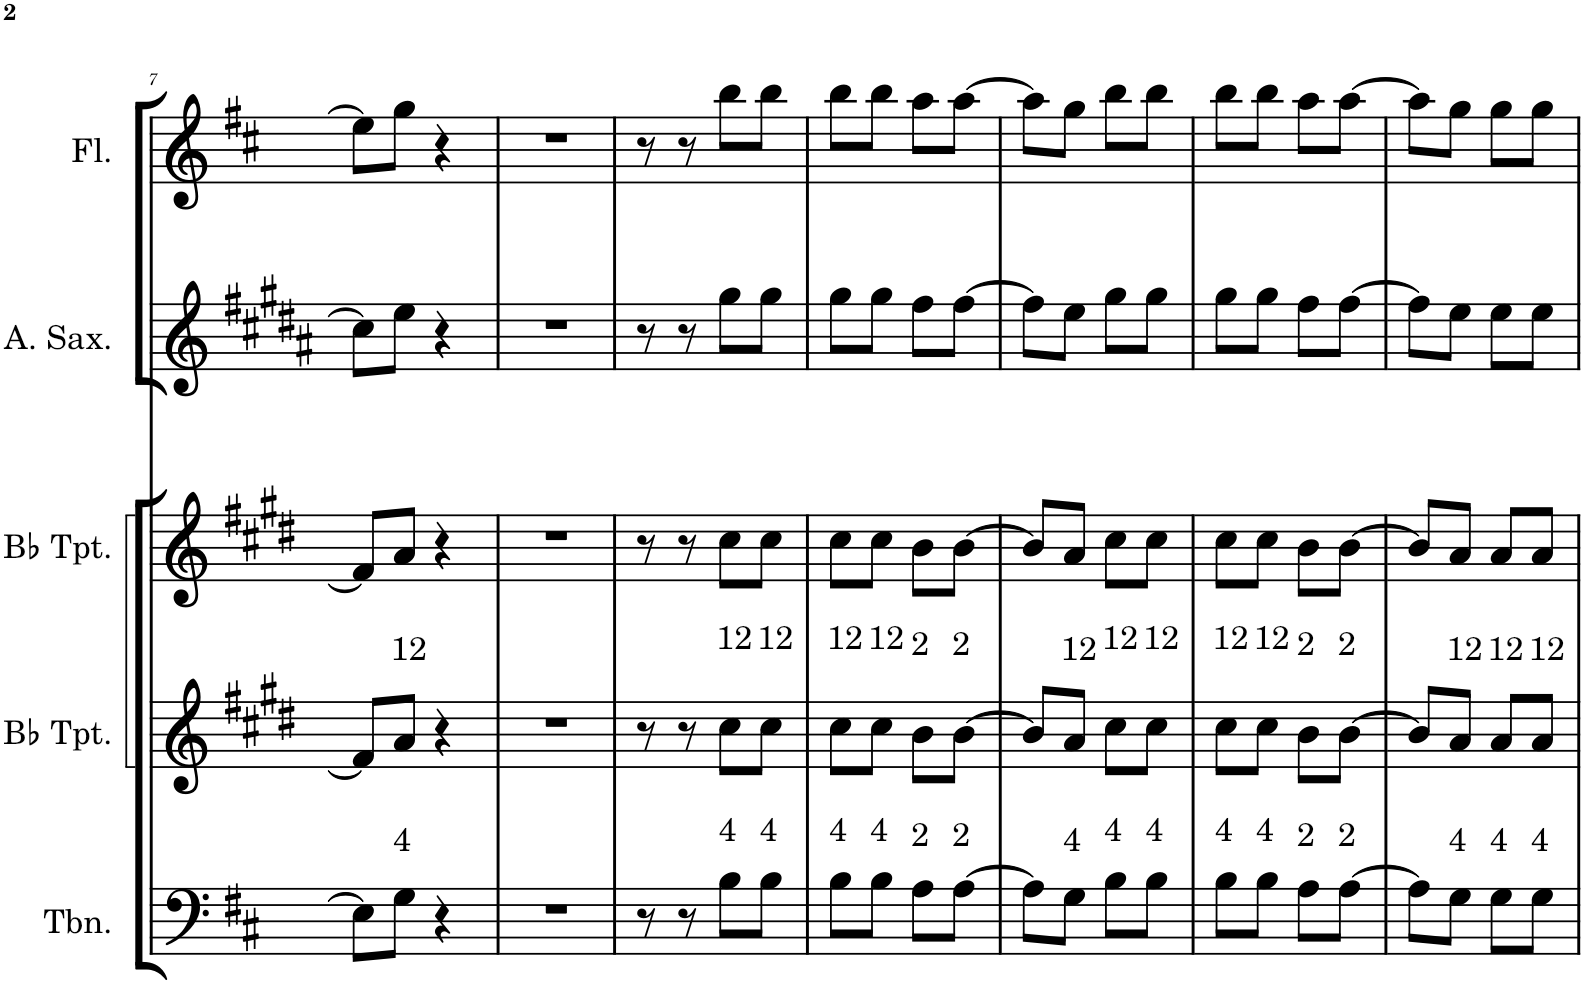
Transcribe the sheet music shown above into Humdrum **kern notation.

**kern	**kern	**kern	**kern	**kern
*part5	*part4	*part3	*part2	*part1
*staff5	*staff4	*staff3	*staff2	*staff1
*I"C clavF	*I"Bb	*I"Bb - Pirata	*I"Eb	*I"C clavG
!!LO:PB:g=z
*clefF4	*clefG2	*clefG2	*clefG2	*clefG2
*	*Trd1c2	*Trd1c2	*Trd5c9	*
*k[f#c#]	*k[f#c#g#d#]	*k[f#c#g#d#]	*k[f#c#g#d#a#]	*k[f#c#]
*M2/4	*M2/4	*M2/4	*M2/4	*M2/4
=7	=7	=7	=7	=7
8E\L]	8f#/L]	8f#/L]	8cc#\L]	8ee\L]
!	!LO:TX:a:t=12	!	!	!
!LO:TX:a:t=4	!	!	!	!
8G\J	8a/J	8a/J	8ee\J	8gg\J
4r	4r	4r	4r	4r
=8	=8	=8	=8	=8
2r	2r	2r	2r	2r
=9	=9	=9	=9	=9
8r	8r	8r	8r	8r
8r	8r	8r	8r	8r
!	!LO:TX:a:t=12	!	!	!
!LO:TX:a:t=4	!	!	!	!
8B\L	8cc#\L	8cc#\L	8gg#\L	8bb\L
!	!LO:TX:a:t=12	!	!	!
!LO:TX:a:t=4	!	!	!	!
8B\J	8cc#\J	8cc#\J	8gg#\J	8bb\J
=10	=10	=10	=10	=10
!	!LO:TX:a:t=12	!	!	!
!LO:TX:a:t=4	!	!	!	!
8B\L	8cc#\L	8cc#\L	8gg#\L	8bb\L
!	!LO:TX:a:t=12	!	!	!
!LO:TX:a:t=4	!	!	!	!
8B\J	8cc#\J	8cc#\J	8gg#\J	8bb\J
!	!LO:TX:a:t=2	!	!	!
!LO:TX:a:t=2	!	!	!	!
8A\L	8b\L	8b\L	8ff#\L	8aa\L
!	!LO:TX:a:t=2	!	!	!
!LO:TX:a:t=2	!	!	!	!
[8A\J	[8b\J	[8b\J	[8ff#\J	[8aa\J
=11	=11	=11	=11	=11
8A\L]	8b/L]	8b/L]	8ff#\L]	8aa\L]
!	!LO:TX:a:t=12	!	!	!
!LO:TX:a:t=4	!	!	!	!
8G\J	8a/J	8a/J	8ee\J	8gg\J
!	!LO:TX:a:t=12	!	!	!
!LO:TX:a:t=4	!	!	!	!
8B\L	8cc#\L	8cc#\L	8gg#\L	8bb\L
!	!LO:TX:a:t=12	!	!	!
!LO:TX:a:t=4	!	!	!	!
8B\J	8cc#\J	8cc#\J	8gg#\J	8bb\J
=12	=12	=12	=12	=12
!	!LO:TX:a:t=12	!	!	!
!LO:TX:a:t=4	!	!	!	!
8B\L	8cc#\L	8cc#\L	8gg#\L	8bb\L
!	!LO:TX:a:t=12	!	!	!
!LO:TX:a:t=4	!	!	!	!
8B\J	8cc#\J	8cc#\J	8gg#\J	8bb\J
!	!LO:TX:a:t=2	!	!	!
!LO:TX:a:t=2	!	!	!	!
8A\L	8b\L	8b\L	8ff#\L	8aa\L
!	!LO:TX:a:t=2	!	!	!
!LO:TX:a:t=2	!	!	!	!
[8A\J	[8b\J	[8b\J	[8ff#\J	[8aa\J
=13	=13	=13	=13	=13
8A\L]	8b/L]	8b/L]	8ff#\L]	8aa\L]
!	!LO:TX:a:t=12	!	!	!
!LO:TX:a:t=4	!	!	!	!
8G\J	8a/J	8a/J	8ee\J	8gg\J
!	!LO:TX:a:t=12	!	!	!
!LO:TX:a:t=4	!	!	!	!
8G\L	8a/L	8a/L	8ee\L	8gg\L
!	!LO:TX:a:t=12	!	!	!
!LO:TX:a:t=4	!	!	!	!
8G\J	8a/J	8a/J	8ee\J	8gg\J
=	=	=	=	=
*-	*-	*-	*-	*-
